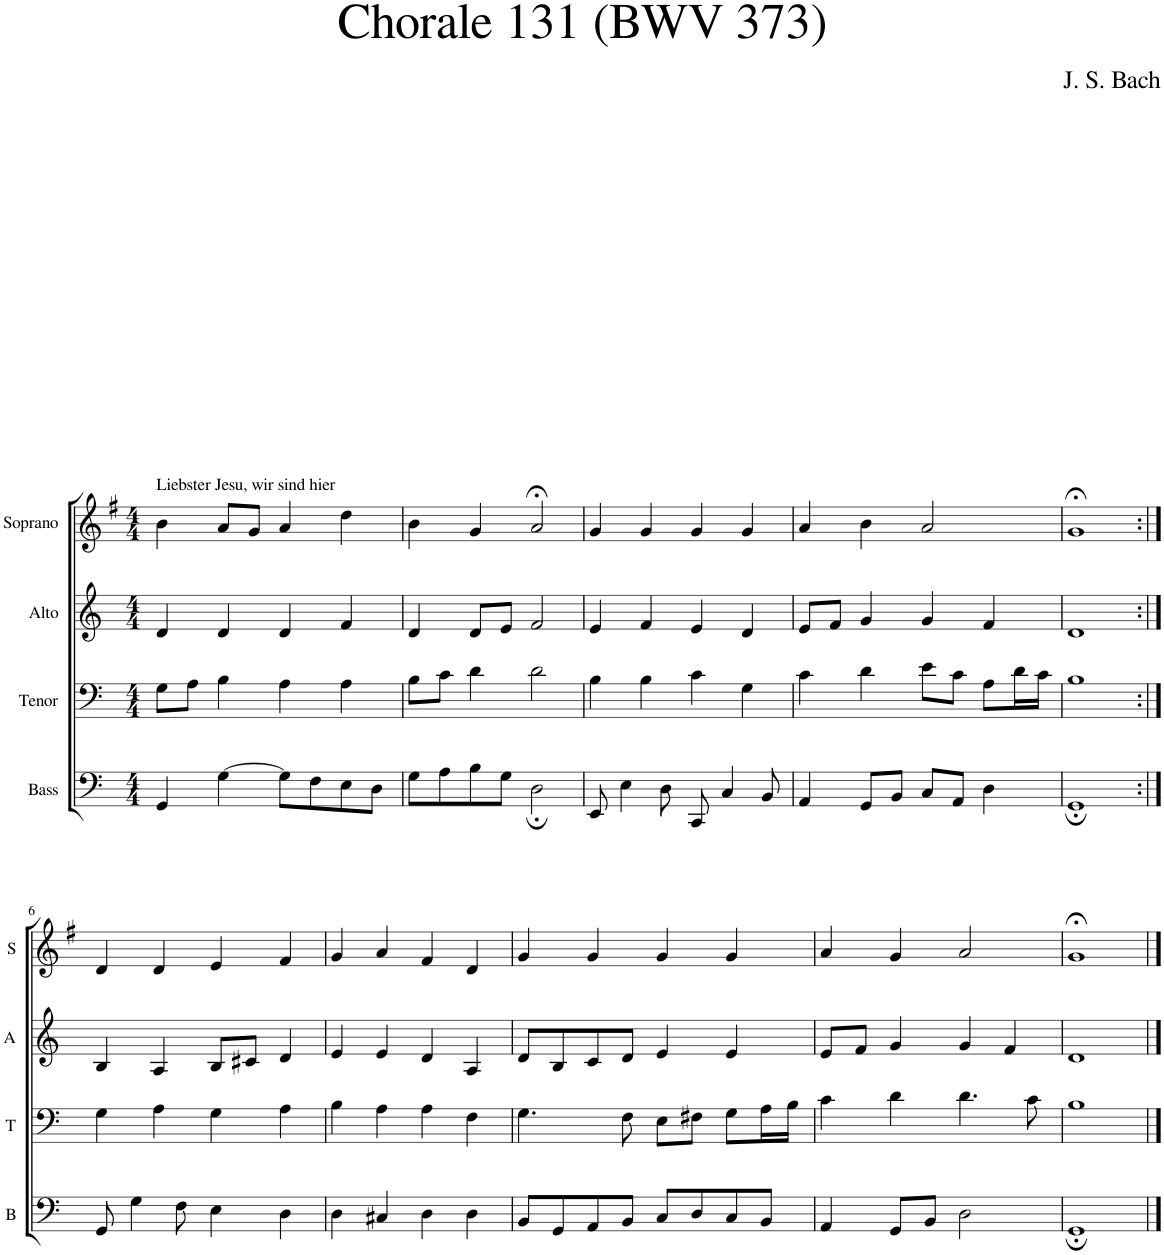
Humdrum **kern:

**kern	**kern	**kern	**kern
*part4	*part3	*part2	*part1
*staff4	*staff3	*staff2	*staff1
*I"Bass	*I"Tenor	*I"Alto	*I"Soprano
*I'B	*I'T	*I'A	*I'S
*clefF4	*clefF4	*clefG2	*clefG2
*k[]	*k[]	*k[]	*k[f#]
*M4/4	*M4/4	*M4/4	*M4/4
=1	=1	=1	=1
!	!	!	!LO:TX:a:t=Liebster Jesu, wir sind hier
4GG/	8G\L	4d/	4b\
.	8A\J	.	.
[4G\	4B\	4d/	8a/L
.	.	.	8g/J
8G\L]	4A\	4d/	4a/
8F\	.	.	.
8E\	4A\	4f/	4dd\
8D\J	.	.	.
=2	=2	=2	=2
8G\L	8B\L	4d/	4b\
8A\	8c\J	.	.
8B\	4d\	8d/L	4g/
8G\J	.	8e/J	.
2D;\	2d\	2f/	2a;</
=3	=3	=3	=3
8EE/	4B\	4e/	4g/
4E\	.	.	.
.	4B\	4f/	4g/
8D\	.	.	.
8CC/	4c\	4e/	4g/
4C/	.	.	.
.	4G\	4d/	4g/
8BB/	.	.	.
=4	=4	=4	=4
4AA/	4c\	8e/L	4a/
.	.	8f/J	.
8GG/L	4d\	4g/	4b\
8BB/J	.	.	.
8C/L	8e\L	4g/	2a/
8AA/J	8c\J	.	.
4D\	8A\L	4f/	.
.	16d\L	.	.
.	16c\JJ	.	.
=5	=5	=5	=5
1GG;	1B	1d	1g;<
!!LO:LB:g=z
=6:|!	=6:|!	=6:|!	=6:|!
8GG/	4G\	4B/	4d/
4G\	.	.	.
.	4A\	4A/	4d/
8F\	.	.	.
4E\	4G\	8B/L	4e/
.	.	8c#X/J	.
4D\	4A\	4d/	4f#/
=7	=7	=7	=7
4D\	4B\	4e/	4g/
4C#X/	4A\	4e/	4a/
4D\	4A\	4d/	4f#/
4D\	4F\	4A/	4d/
=8	=8	=8	=8
8BB/L	4.G\	8d/L	4g/
8GG/	.	8B/	.
8AA/	.	8c/	4g/
8BB/J	8F\	8d/J	.
8C/L	8E\L	4e/	4g/
8D/	8F#X\J	.	.
8C/	8G\L	4e/	4g/
8BB/J	16A\L	.	.
.	16B\JJ	.	.
=9	=9	=9	=9
4AA/	4c\	8e/L	4a/
.	.	8f/J	.
8GG/L	4d\	4g/	4g/
8BB/J	.	.	.
2D\	4.d\	4g/	2a/
.	.	4f/	.
.	8c\	.	.
=10	=10	=10	=10
1GG;	1B	1d	1g;<
==	==	==	==
*-	*-	*-	*-
